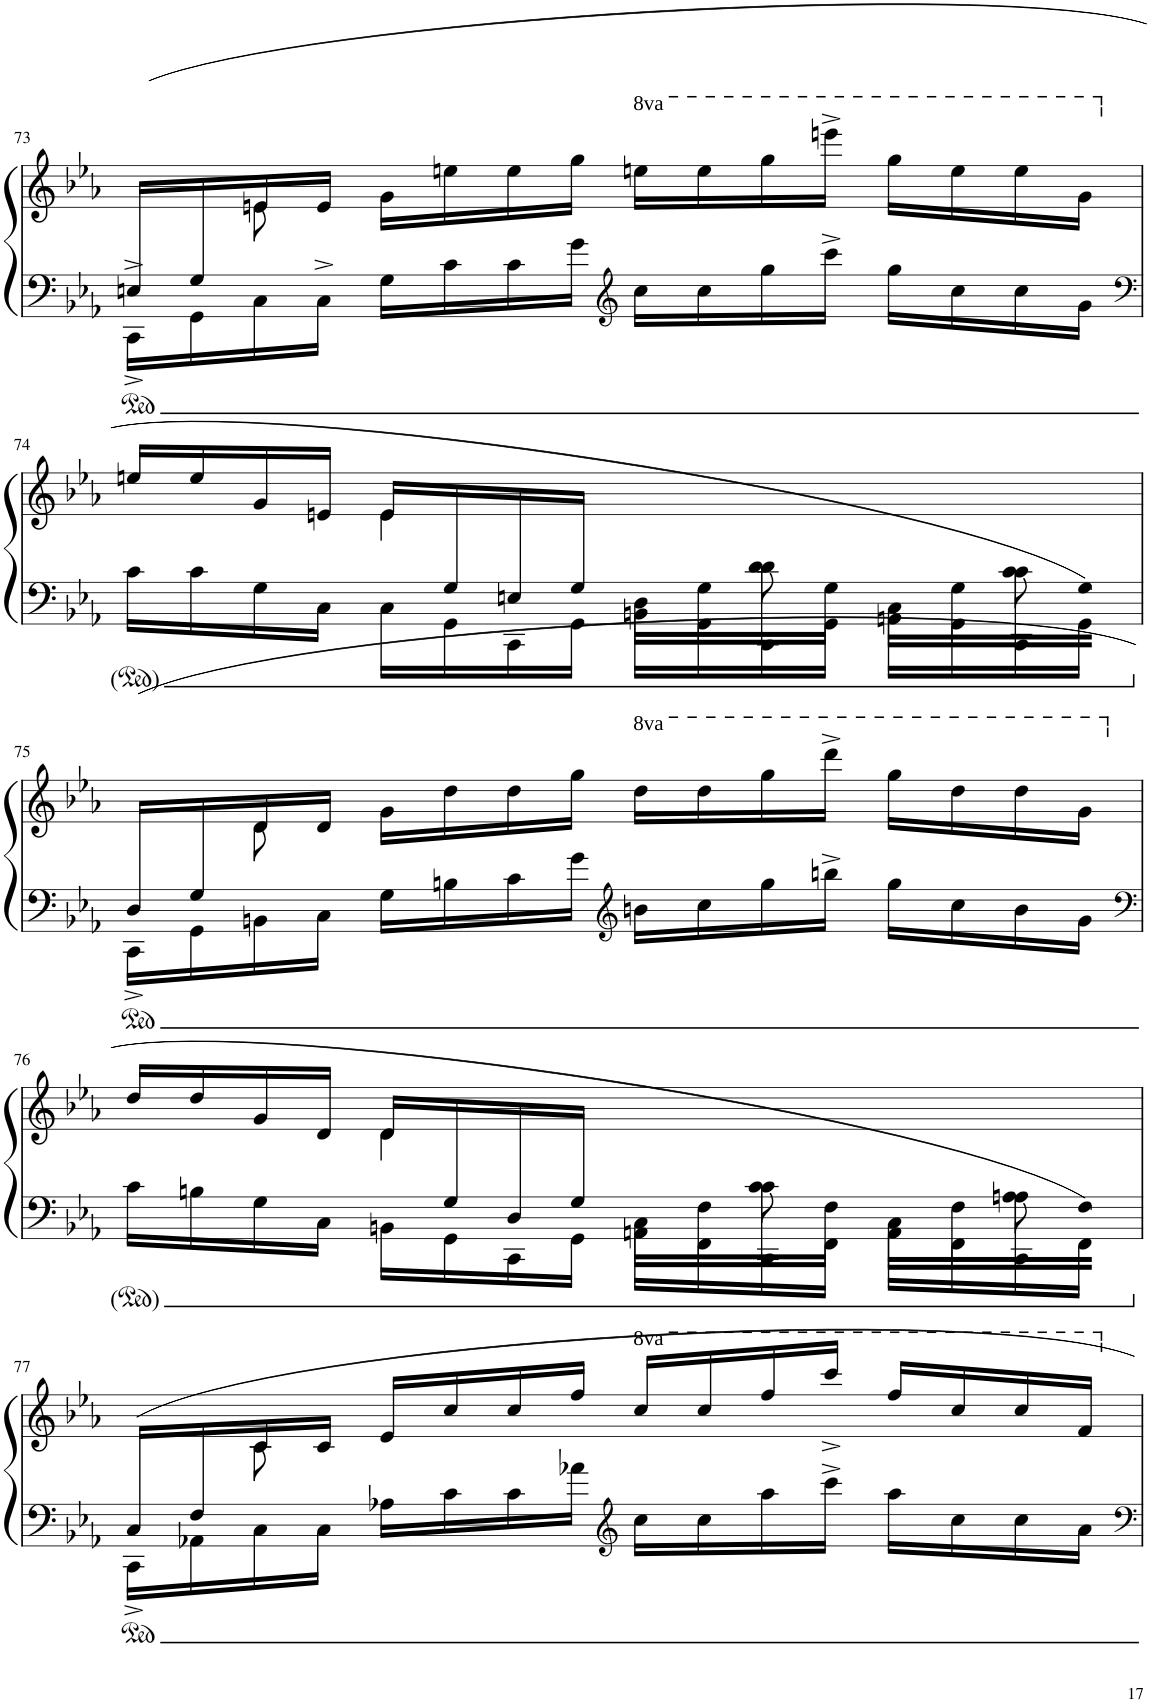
**kern	**kern
*part1	*part1
*staff2	*staff1
*I"Piano	*
*I'Pno	*
!!LO:PB:g=z
*clefF4	*clefG2
*k[b-e-a-]	*k[b-e-a-]
*M4/4	*M4/4
*met(c|)	*met(c|)
=73	=73
*^	*^
16En^/LL	16CC^\LL	8ryy	8ryy
16G/	16GG\	.	.
2..ryy	16C\	16en/	8e\
.	16C^\JJ	16e/JJ	.
.	16G\LL	16g\LL	2.ryy
.	16c\	16een\	.
.	16c\	16ee\	.
.	16g\JJ	16gg\JJ	.
*clefG2	*	*	*
*	*	*8va	*
.	16cc\LL	16eeen\LL	.
.	16cc\	16eee\	.
.	16gg\	16ggg\	.
.	16ccc^\JJ	16eeeen^\JJ	.
.	16gg\LL	16ggg\LL	.
.	16cc\	16eee\	.
.	16cc\	16eee\	.
.	16g\JJ	16gg\JJ	.
*v	*v	*	*
!!LO:LB:g=z	!!
=74	=74	=74
*clefF4	*	*
*^	*	*
*	*^	*	*
*	*	*	*X8va	*
16ryy	8ryy	16c\LL	16een/LL	4ryy
.	.	16c\	16ee/	.
.	16ryy@	16G\	16g/	.
.	16ryy@	16C\JJ	16en/JJ	.
.	16ryy@	16C\LL	16e/LL	4e\
16G/	16ryy@	16GG\	2ryy	.
16En/	16ryy@	16CC\	.	.
16G/JJ	16ryy@	16GG\JJ	.	.
16D\LL	16ryy@	16BBn\LL	.	2ryy
16G\	16ryy@	16GG\	.	.
16d\	8d\	16CC\	.	.
16G\JJ	.	16GG\JJ	.	.
16C\LL	8ryy	16AAn\LL	.	.
16G\	.	16GG\	8.ryy	.
16c\	8c\	16CC\	.	.
16G\JJ	.	16GG\JJ	.	.
*	*v	*v	*	*
!!LO:LB:g=z	!!
=75	=75	=75	=75
16D^/LL	16CC\LL	8ryy	8ryy
16G/	16GG\	.	.
2..ryy	16BBn\	16d/	8d\
.	16C\JJ	16d/JJ	.
.	16G\LL	16g\LL	2.ryy
.	16Bn\	16dd\	.
.	16c\	16dd\	.
.	16g\JJ	16gg\JJ	.
*clefG2	*	*	*
*	*	*8va	*
.	16bn\LL	16ddd\LL	.
.	16cc\	16ddd\	.
.	16gg\	16ggg\	.
.	16bbn^\JJ	16dddd^\JJ	.
.	16gg\LL	16ggg\LL	.
.	16cc\	16ddd\	.
.	16b\	16ddd\	.
.	16g\JJ	16gg\JJ	.
*v	*v	*	*
!!LO:LB:g=z	!!
=76	=76	=76
*clefF4	*	*
*^	*	*
*	*^	*	*
*	*	*	*X8va	*
16ryy	8ryy	16c\LL	16dd/LL	4ryy
.	.	16Bn\	16dd/	.
.	16ryy@	16G\	16g/	.
.	16ryy@	16C\JJ	16d/JJ	.
.	16ryy@	16BBn\LL	16d/LL	4d\
16G/	16ryy@	16GG\	2ryy	.
16D/	16ryy@	16CC\	.	.
16G/JJ	16ryy@	16GG\JJ	.	.
16C\LL	16ryy@	16AAn\LL	.	2ryy
16F\	16ryy@	16FF\	.	.
16c\	8c\	16CC\	.	.
16F\JJ	.	16FF\JJ	.	.
16C\LL	8ryy	16AA\LL	.	.
16F\	.	16FF\	8.ryy	.
16An\	8An\	16CC\	.	.
16F\JJ	.	16FF\JJ	.	.
*	*v	*v	*	*
!!LO:LB:g=z	!!
=77	=77	=77	=77
16C^/LL	16CC\LL	8ryy	8ryy
16F/	16AA-X\	.	.
2..ryy	16C\	16c/	8c\
.	16C\JJ	16c/JJ	.
.	16A-X\LL	16e-/LL	2.ryy
.	16c\	16cc/	.
.	16c\	16cc/	.
.	16a-X\JJ	16ff/JJ	.
*clefG2	*	*	*
*	*	*8va	*
.	16cc\LL	16ccc/LL	.
.	16cc\	16ccc/	.
.	16aa-\	16fff/	.
.	16ccc^\JJ	16cccc^/JJ	.
.	16aa-\LL	16fff/LL	.
.	16cc\	16ccc/	.
.	16cc\	16ccc/	.
.	16a-\JJ	16ff/JJ	.
*	*	*v	*v
*	*	*X8va
*v	*v	*
=	=
*-	*-
